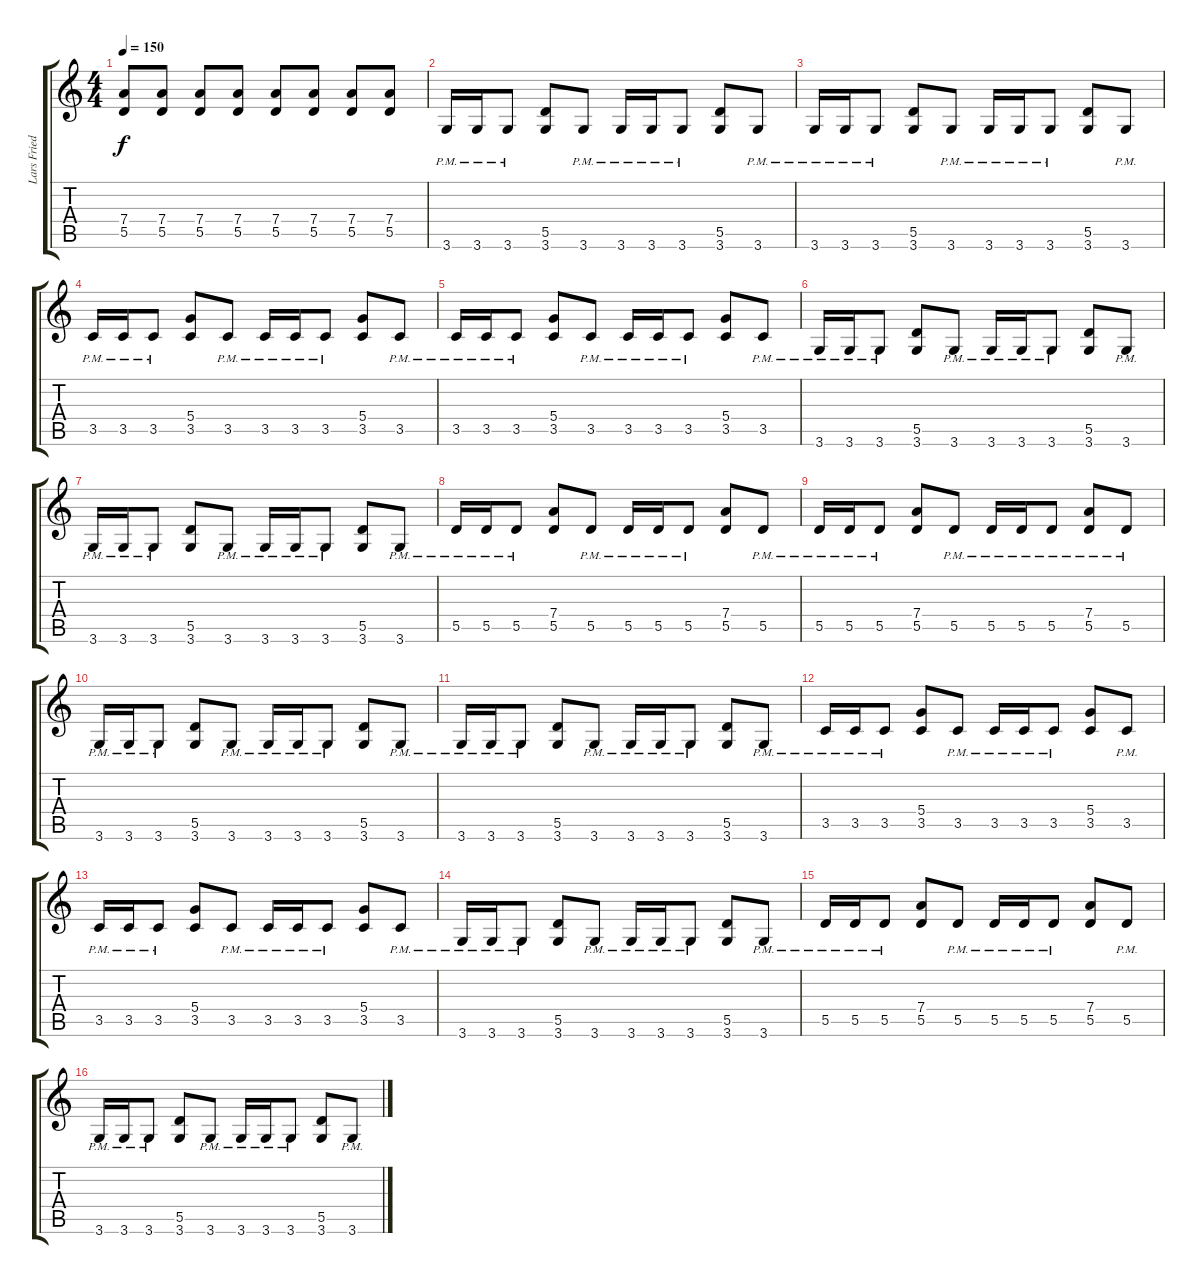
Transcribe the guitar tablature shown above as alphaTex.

\track ("Lars Friedriksen" "Lars Fried") {instrument overdrivenguitar}
\staff {score tabs}
\tuning (E4 B3 G3 D3 A2 E2) {hide}
\ts (4 4)
\tempo 150
\clef g2
\ks c
(7.4 5.5).8{dy f} (7.4 5.5).8 (7.4 5.5).8 (7.4 5.5).8 (7.4 5.5).8 (7.4 5.5).8 (7.4 5.5).8 (7.4 5.5).8 |
3.6{pm}.16 3.6{pm}.16 3.6{pm}.8 (5.5 3.6).8 3.6{pm}.8 3.6{pm}.16 3.6{pm}.16 3.6{pm}.8 (5.5 3.6).8 3.6{pm}.8 |
3.6{pm}.16 3.6{pm}.16 3.6{pm}.8 (5.5 3.6).8 3.6{pm}.8 3.6{pm}.16 3.6{pm}.16 3.6{pm}.8 (5.5 3.6).8 3.6{pm}.8 |
3.5{pm}.16 3.5{pm}.16 3.5{pm}.8 (5.4 3.5).8 3.5{pm}.8 3.5{pm}.16 3.5{pm}.16 3.5{pm}.8 (5.4 3.5).8 3.5{pm}.8 |
3.5{pm}.16 3.5{pm}.16 3.5{pm}.8 (5.4 3.5).8 3.5{pm}.8 3.5{pm}.16 3.5{pm}.16 3.5{pm}.8 (5.4 3.5).8 3.5{pm}.8 |
3.6{pm}.16 3.6{pm}.16 3.6{pm}.8 (5.5 3.6).8 3.6{pm}.8 3.6{pm}.16 3.6{pm}.16 3.6{pm}.8 (5.5 3.6).8 3.6{pm}.8 |
3.6{pm}.16 3.6{pm}.16 3.6{pm}.8 (5.5 3.6).8 3.6{pm}.8 3.6{pm}.16 3.6{pm}.16 3.6{pm}.8 (5.5 3.6).8 3.6{pm}.8 |
5.5{pm}.16 5.5{pm}.16 5.5{pm}.8 (7.4 5.5).8 5.5{pm}.8 5.5{pm}.16 5.5{pm}.16 5.5{pm}.8 (7.4 5.5).8 5.5{pm}.8 |
5.5{pm}.16 5.5{pm}.16 5.5{pm}.8 (7.4 5.5).8 5.5{pm}.8 5.5{pm}.16 5.5{pm}.16 5.5{pm}.8 (7.4 5.5{pm}).8 5.5{pm}.8 |
3.6{pm}.16 3.6{pm}.16 3.6{pm}.8 (5.5 3.6).8 3.6{pm}.8 3.6{pm}.16 3.6{pm}.16 3.6{pm}.8 (5.5 3.6).8 3.6{pm}.8 |
3.6{pm}.16 3.6{pm}.16 3.6{pm}.8 (5.5 3.6).8 3.6{pm}.8 3.6{pm}.16 3.6{pm}.16 3.6{pm}.8 (5.5 3.6).8 3.6{pm}.8 |
3.5{pm}.16 3.5{pm}.16 3.5{pm}.8 (5.4 3.5).8 3.5{pm}.8 3.5{pm}.16 3.5{pm}.16 3.5{pm}.8 (5.4 3.5).8 3.5{pm}.8 |
3.5{pm}.16 3.5{pm}.16 3.5{pm}.8 (5.4 3.5).8 3.5{pm}.8 3.5{pm}.16 3.5{pm}.16 3.5{pm}.8 (5.4 3.5).8 3.5{pm}.8 |
3.6{pm}.16 3.6{pm}.16 3.6{pm}.8 (5.5 3.6).8 3.6{pm}.8 3.6{pm}.16 3.6{pm}.16 3.6{pm}.8 (5.5 3.6).8 3.6{pm}.8 |
5.5{pm}.16 5.5{pm}.16 5.5{pm}.8 (7.4 5.5).8 5.5{pm}.8 5.5{pm}.16 5.5{pm}.16 5.5{pm}.8 (7.4 5.5).8 5.5{pm}.8 |
3.6{pm}.16 3.6{pm}.16 3.6{pm}.8 (5.5 3.6).8 3.6{pm}.8 3.6{pm}.16 3.6{pm}.16 3.6{pm}.8 (5.5 3.6).8 3.6{pm}.8
